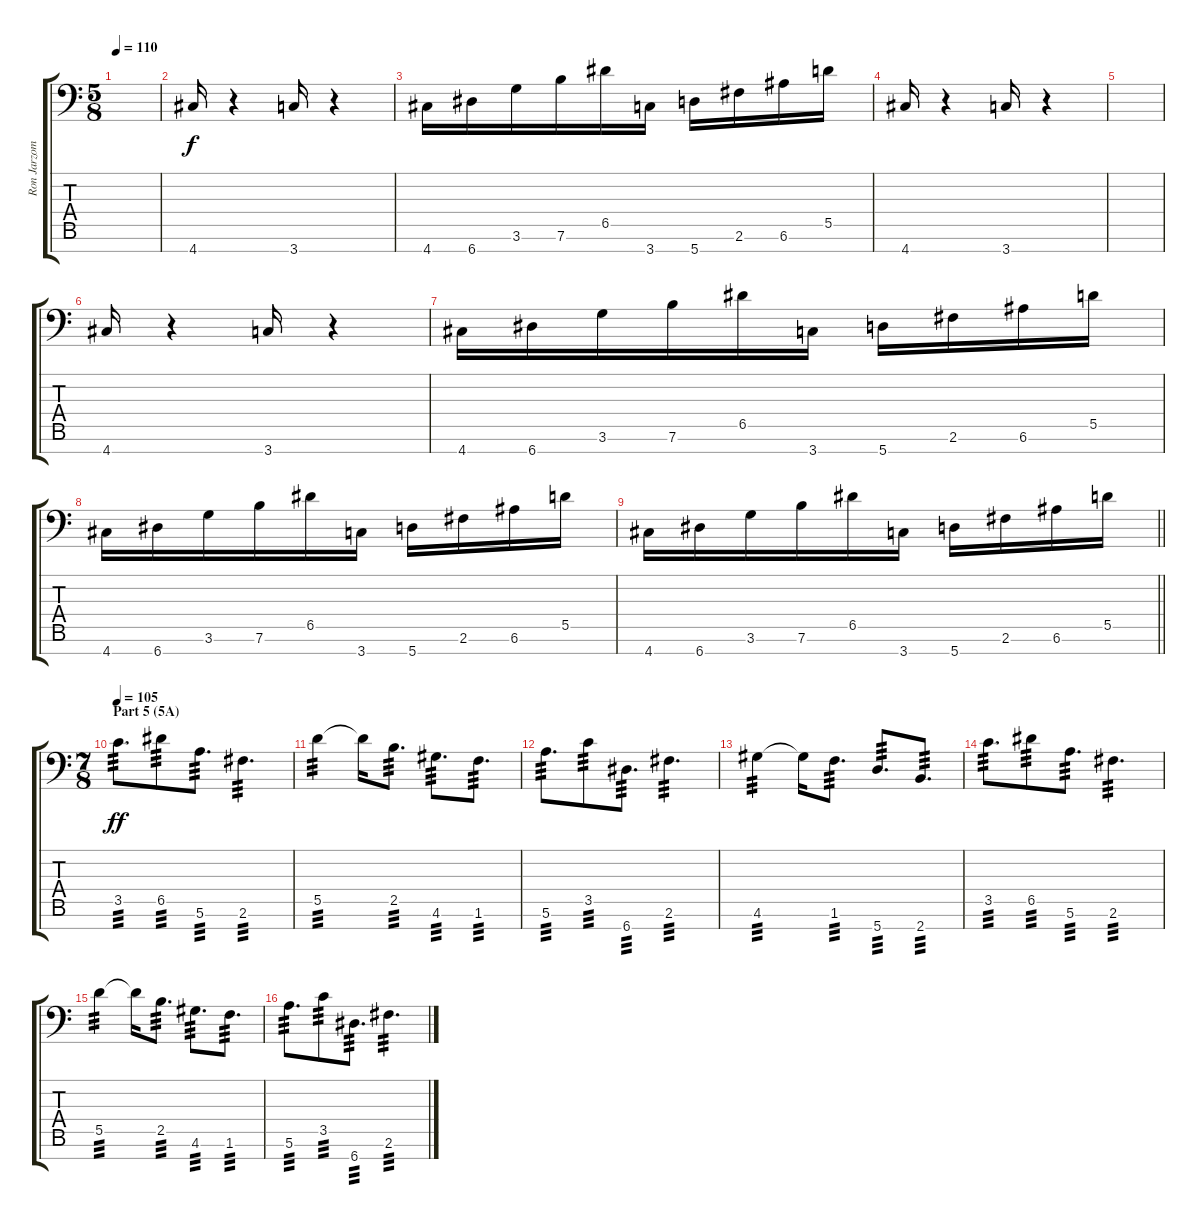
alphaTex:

\track ("Ron Jarzombek - Rhythm L" "Ron Jarzom") {instrument distortionguitar}
\staff {score tabs}
\tuning (E4 B3 G3 D3 A2 E2 A1) {hide}
\ts (5 8)
\tempo 110
\clef f4
\ks c
|
4.7.16 r.4 3.7.16 r.4 |
4.7.16 6.7.16 3.6.16 7.6.16 6.5.16 3.7.16 5.7.16 2.6.16 6.6.16 5.5.16 |
4.7.16 r.4 3.7.16 r.4 |
|
4.7.16 r.4 3.7.16 r.4 |
4.7.16 6.7.16 3.6.16 7.6.16 6.5.16 3.7.16 5.7.16 2.6.16 6.6.16 5.5.16 |
4.7.16 6.7.16 3.6.16 7.6.16 6.5.16 3.7.16 5.7.16 2.6.16 6.6.16 5.5.16 |
\barLineRight lightlight
4.7.16 6.7.16 3.6.16 7.6.16 6.5.16 3.7.16 5.7.16 2.6.16 6.6.16 5.5.16 |
\ts (7 8)
\section ("" "Part 5 (5A)")
\tempo 105
3.5.8{d tp 3 dy ff volume 16} 6.5.8{tp 3} 5.6.8{d tp 3} 2.6.4{d tp 3} |
5.5.4{tp 3} 5.5{t}.16 2.5.8{d tp 3} 4.6.8{d tp 3} 1.6.8{d tp 3} |
5.6.8{d tp 3} 3.5.8{tp 3} 6.7.8{d tp 3} 2.6.4{d tp 3} |
4.6.4{tp 3} 4.6{t}.16 1.6.8{d tp 3} 5.7.8{d tp 3} 2.7.8{d tp 3} |
3.5.8{d tp 3} 6.5.8{tp 3} 5.6.8{d tp 3} 2.6.4{d tp 3} |
5.5.4{tp 3} 5.5{t}.16 2.5.8{d tp 3} 4.6.8{d tp 3} 1.6.8{d tp 3} |
5.6.8{d tp 3} 3.5.8{tp 3} 6.7.8{d tp 3} 2.6.4{d tp 3}
